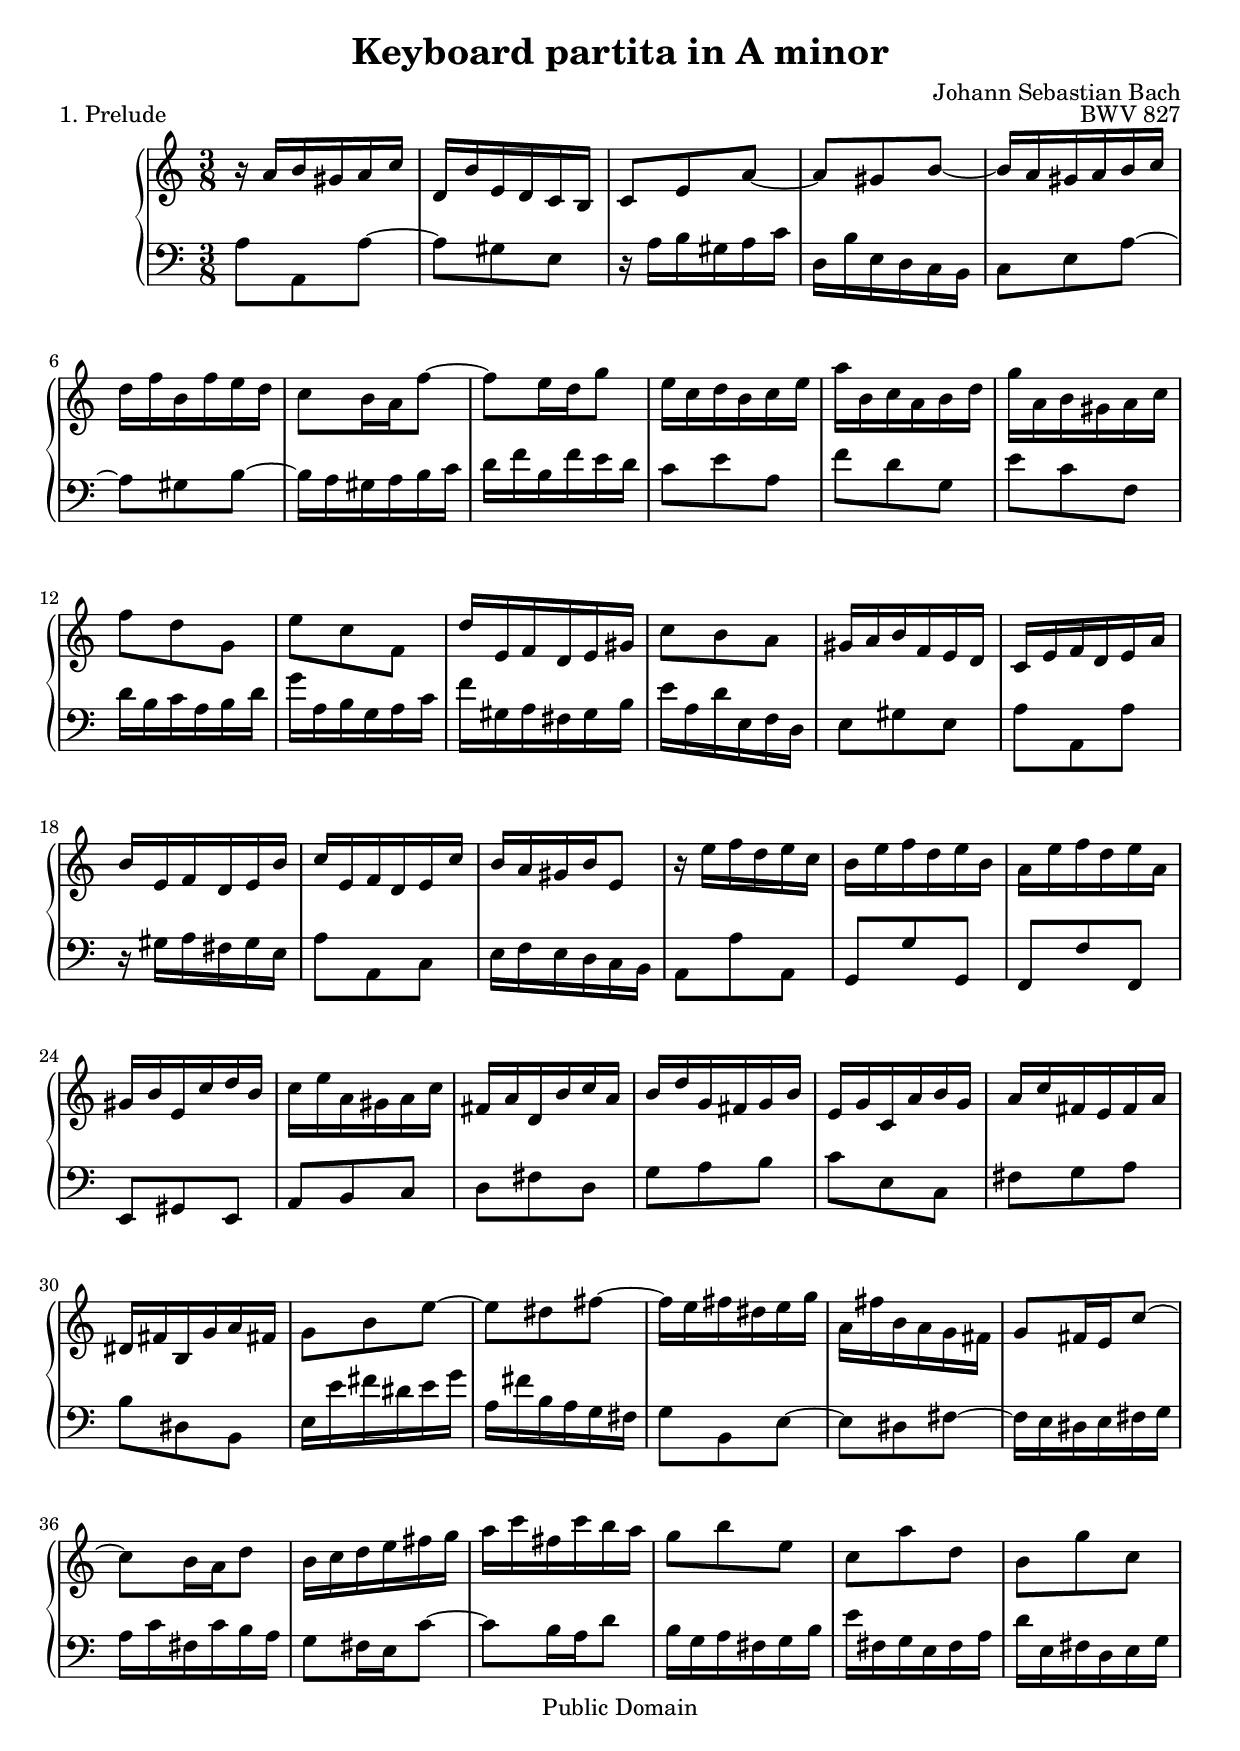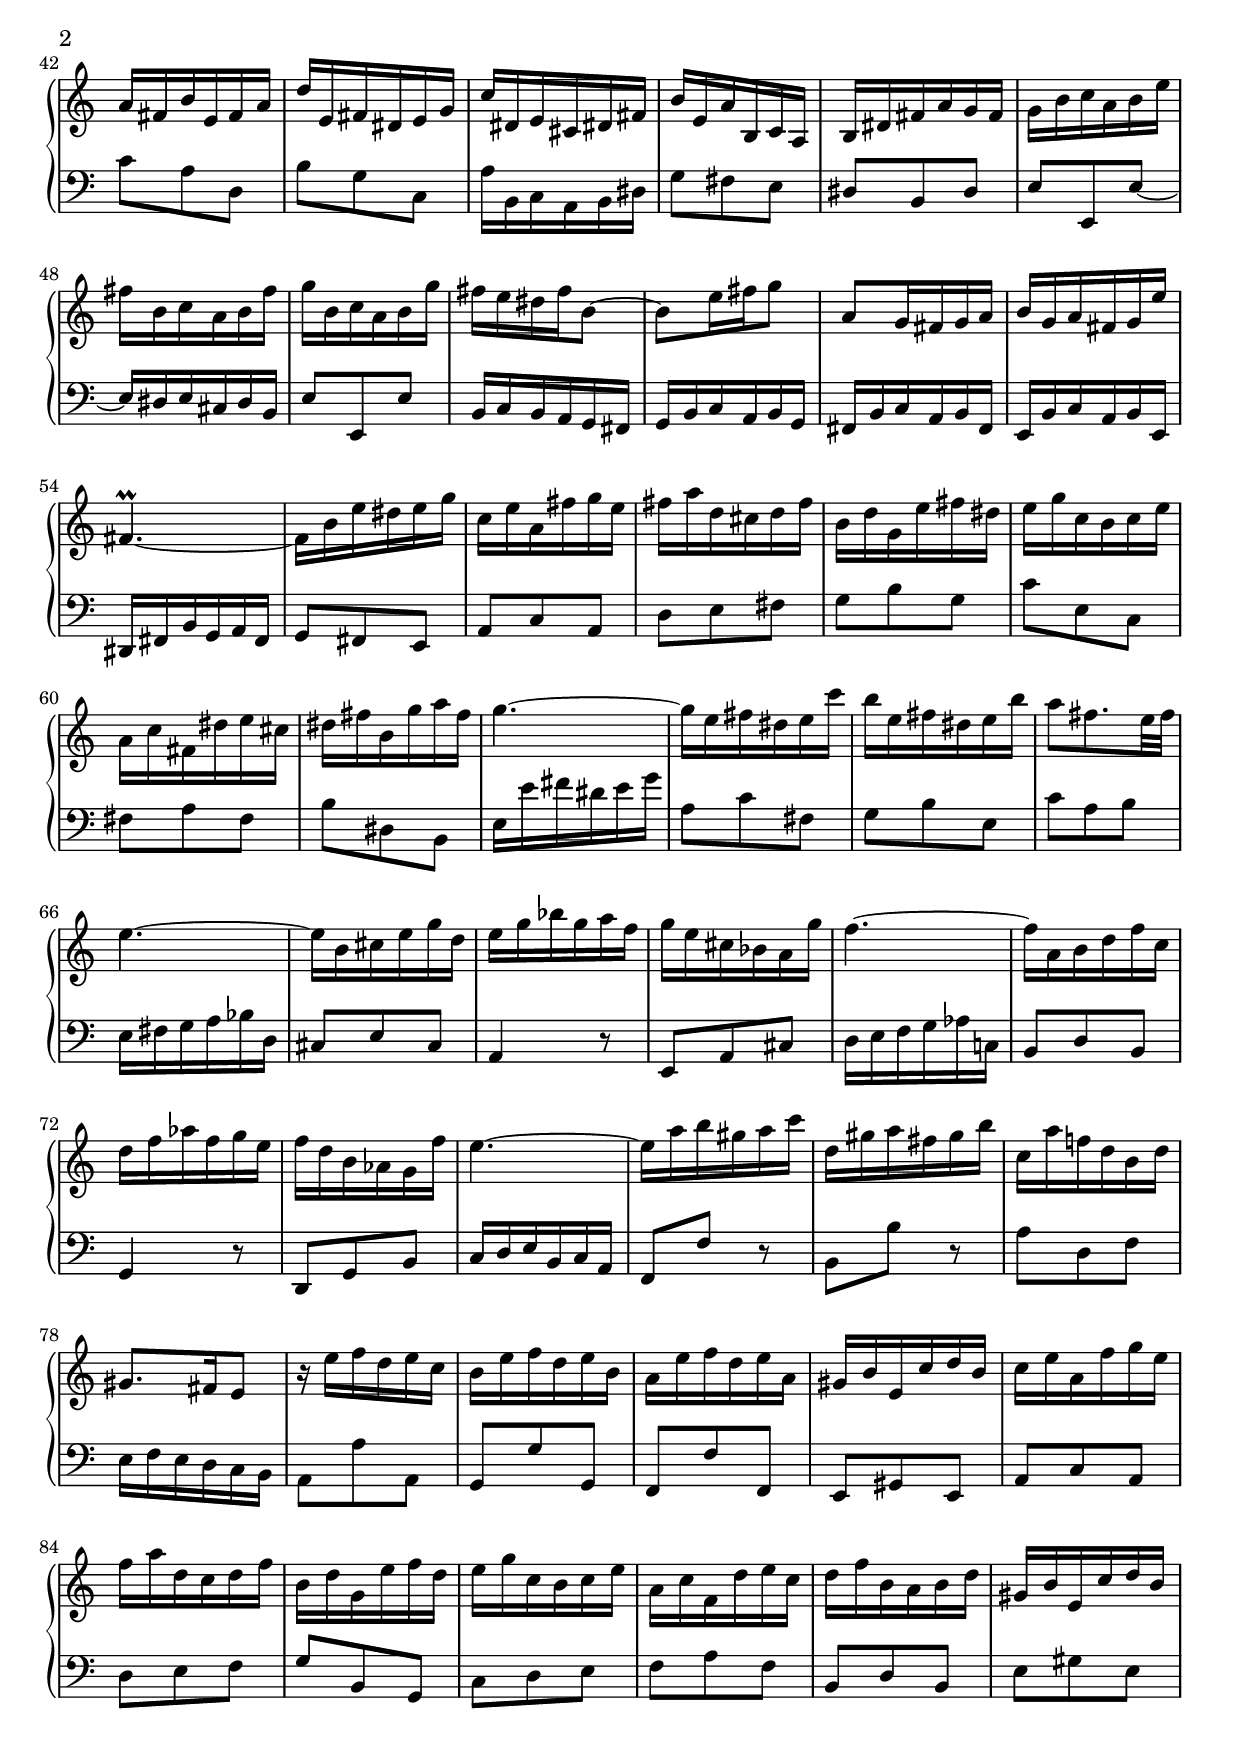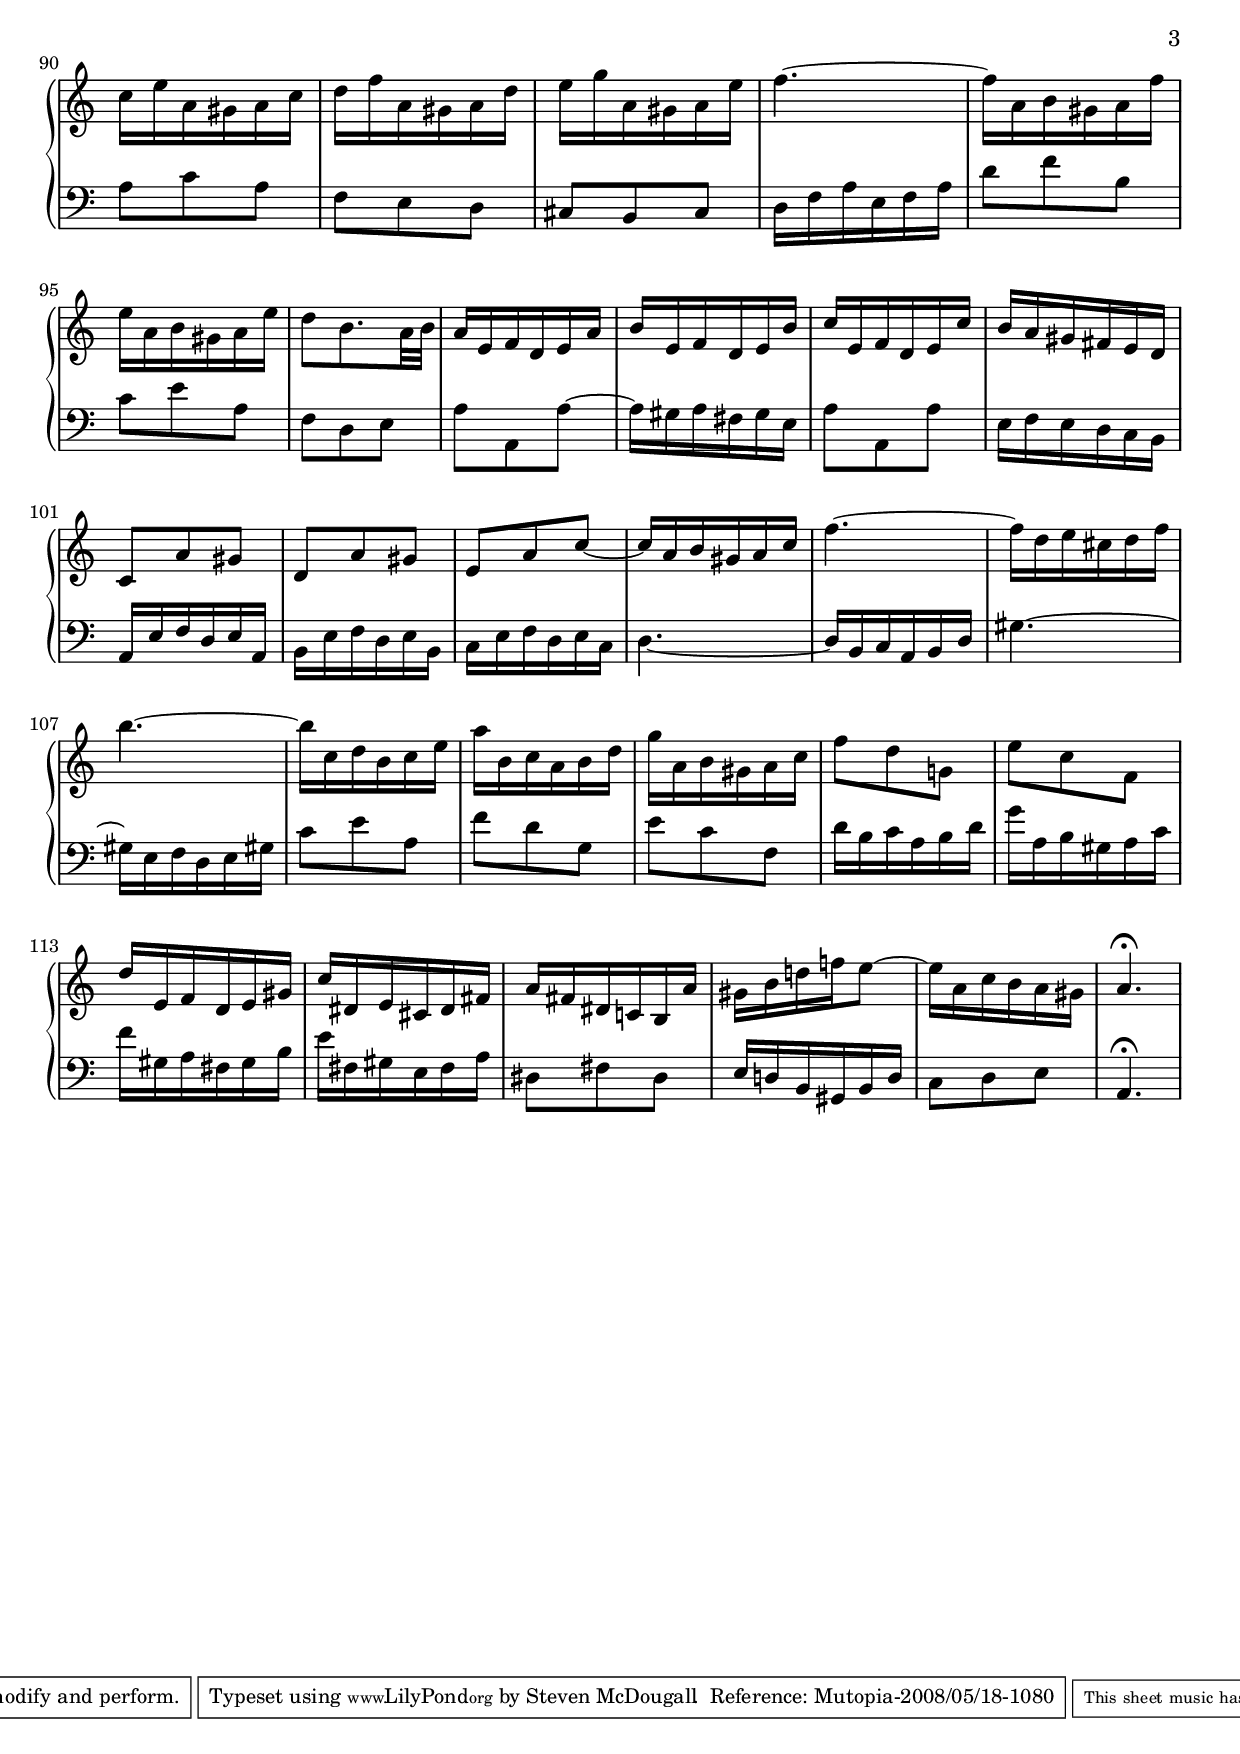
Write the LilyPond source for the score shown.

% This file prints Bach BWV 827, movement 1. Prelude

\version "2.10.33"

\header
{
  title    	    = "Keyboard partita in A minor"
  composer 	    = "Johann Sebastian Bach"
  opus     	    = "BWV 827"
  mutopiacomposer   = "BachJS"
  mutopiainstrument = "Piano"
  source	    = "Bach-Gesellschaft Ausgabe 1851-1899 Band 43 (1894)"
  sourceurl         = "http://imslp.org/wiki/Notebook_for_Anna_Magdalena_Bach_(Bach,_Johann_Sebastian)"
  sourceurltwo      = "http://world.std.com/~swmcd/steven/music/bach/Bach-AnnaMagdalena1725.pdf"
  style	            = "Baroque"
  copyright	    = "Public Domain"
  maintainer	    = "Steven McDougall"
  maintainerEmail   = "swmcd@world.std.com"
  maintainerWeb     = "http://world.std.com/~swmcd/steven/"
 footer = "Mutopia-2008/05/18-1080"
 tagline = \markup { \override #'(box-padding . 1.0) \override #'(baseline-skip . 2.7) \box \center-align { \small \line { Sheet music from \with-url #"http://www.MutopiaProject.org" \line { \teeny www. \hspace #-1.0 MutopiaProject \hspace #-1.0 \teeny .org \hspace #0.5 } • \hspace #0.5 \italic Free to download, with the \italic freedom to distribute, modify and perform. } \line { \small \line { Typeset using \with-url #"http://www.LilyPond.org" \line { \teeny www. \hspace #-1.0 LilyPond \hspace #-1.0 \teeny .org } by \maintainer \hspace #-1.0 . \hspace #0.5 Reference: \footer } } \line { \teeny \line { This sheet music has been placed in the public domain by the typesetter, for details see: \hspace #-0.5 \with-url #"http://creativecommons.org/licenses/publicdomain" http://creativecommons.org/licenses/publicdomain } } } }
}

% Acknowledgments
%
% Wolfgang Suppan <wsu@chello.at>

\include "english.ly"

upper = \relative c'
{
  \clef treble 
  \key a \minor
  \time 3/8

  r16 a' b gs a c      | % 1
  d,16 b' e, d c b     | % 2
  c8 e a ~             | % 3
  a8 gs b ~            | % 4
  b16 a gs a b c       | % 5
  d16 f b, f' e d      | % 6
  c8 b16 a f'8 ~       | % 7

  f8 e16 d g8          | % 8
  e16 c d b c e        | % 9
  a16 b, c a b d       | % 10
  g16 a, b gs a c      | % 11
  f8 d g,              | % 12
  e'8 c f,             | % 13
  d'16 e, f d e gs     | % 14
  c8 b a               | % 15

  gs16 a b f e d       | % 16
  c16 e f d e a        | % 17
  b16e, f d e b'       | % 18
  c16 e, f d e c'      | % 19
  b16 a gs b e,8       | % 20
  r16 e' f d e c       | % 21
  b16 e f d e b        | % 22
  a e' f d e a,        | % 23

  gs16 b e, c' d b     | % 24
  c16 e a, gs a c      | % 25
  fs,16 a d, b' c a    | % 26
  b16 d g, fs g b      | % 27
  e,16 g c, a' b g     | % 28
  a16 c fs, e fs a     | % 29
  ds,16 fs b, g' a fs! | % 30
  g8 b e ~             | % 31

  e8 ds fs ~           | % 32
  fs16 e fs ds e g     | % 33
  a,16 fs' b, a g fs   | % 34
  g8 fs16 e c'8 ~      | % 35
  c8 b16 a d8          | % 36
  b16 c d e fs g       | % 37
  a16 c fs, c' b a     | % 38
  g8 b e,              | % 39

  c8 a' d,             | % 40
  b8 g' c,             | % 41
  a16 fs b e, fs a     | % 42
  d16 e, fs ds e g     | % 43
  c16 ds, e cs ds! fs  | % 44
  b16 e, a b, c a      | % 45
  b16 ds fs a g fs     | % 46
  g16 b c a b e        | % 47

  fs16 b, c a b fs'    | % 48
  g16 b, c a b g'      | % 49
  fs16 e ds fs b,8 ~   | % 50
  b8 e16 fs g8         | % 51
  a,8 g16 fs g a       | % 52
  b16 g a fs g e'      | % 53
  fs,4. \prall ~       | % 54
  fs16 b e ds e g      | % 55

  c,16 e a, fs' g e    | % 56
  fs16 a d, cs d fs    | % 57
  b,16 d g, e' fs ds   | % 58
  e16 g c, b c e       | % 59
  a,16 c fs, ds' e cs  | % 60
  ds16 fs b, g' a fs   | % 61
  g4. ~                | % 62
  g16 e fs ds e c'     | % 63

  b16 e, fs ds e b'    | % 64
  a8 fs8. e32 fs       | % 65
  e4. ~                | % 66
  e16 b cs e g d       | % 67
  e16 g bf g a f       | % 68
  g16 e cs bf a g'     | % 69
  f4. ~                | % 70
  f16 a, b d f c       | % 71

  d16 f af f g e       | % 72
  f16 d b af g f'      | % 73
  e4. ~                | % 74
  e16 a b gs a c       | % 75
  d,16 gs a fs gs b    | % 76
  c,16 a' f! d b d     | % 77
  gs,8. fs16 e8        | % 78
  r16 e' f d e c       | % 79

  b16 e f d e b        | % 80
  a e' f d e a,        | % 81
  gs16 b e, c' d b     | % 82
  c16 e a, f' g e      | % 83
  f16 a d, c d f       | % 84
  b, d g, e' f d       | % 85
  e16 g c, b c e       | % 86
  a,16 c f, d' e c     | % 87

  d16 f b, a b d       | % 88
  gs,16 b e, c' d b    | % 89
  c16 e a, gs a c      | % 90
  d16 f a, gs a d      | % 91
  e16 g a, gs a e'     | % 92
  f4. ~                | % 93
  f16 a, b gs a f'     | % 94
  e a, b gs a e'       | % 95

  d8 b8. a32 b         | % 96
  a16 e f d e a        | % 97
  b16 e, f d e b'      | % 98
  c16 e, f d e c'      | % 99
  b16 a gs fs e d      | % 100
  c8 a' gs             | % 101
  d8 a' gs             | % 102
  e8 a c ~             | % 103

  c16 a b gs a c       | % 104
  f4. ~                | % 105
  f16 d e cs d f       | % 106
  b4. ~                | % 107
  b16 c, d b c e       | % 108
  a16 b, c a b d       | % 109
  g16 a, b gs a c      | % 110

  f8 d g,!             | % 111
  e' c f,              | % 112
  d'16 e, f d e gs     | % 113
  c16 ds, e cs ds fs   | % 114
  a16 fs ds c! b a'    | % 115
  gs16 b d! f! e8 ~    | % 116
  e16 a, c b a gs      | % 117
  a4. \fermata         | % 118
}

lower =
{
  \clef bass
  \key a \minor
  \time 3/8

  a8 a, a ~ 	       	 | % 1
  a gs e    	       	 | % 2
  r16 a b gs a c'      	 | % 3
  d16 b e d c b,       	 | % 4
  c8 e a ~             	 | % 5
  a8 gs b ~            	 | % 6
  b16 a gs a b c'      	 | % 7

  d'16 f' b f' e' d'   	 | % 8
  c'8 e' a             	 | % 9
  f'8 d' g             	 | % 10
  e'8 c' f             	 | % 11
  d'16 b c' a b d'     	 | % 12
  g'16 a b g a c'      	 | % 13
  f'16 gs a fs gs b    	 | % 14
  e'16 a d' e f d      	 | % 15

  e8 gs e              	 | % 16
  a a, a               	 | % 17
  r16 gs a fs gs e     	 | % 18 the rest is missing in the source
  a8 a, c              	 | % 19
  e16 f e d c b,       	 | % 20
  a,8 a a,             	 | % 21
  g,8 g g,             	 | % 22
  f,8 f f,             	 | % 23

  e,8 gs, e,           	 | % 24
  a,8 b, c             	 | % 25
  d8 fs d              	 | % 26
  g8 a b               	 | % 27
  c'8 e c              	 | % 28
  fs8 g a              	 | % 29
  b8 ds b,             	 | % 30
  e16 e' fs' ds' e' g' 	 | % 31

  a16 fs' b a g fs     	 | % 32
  g8 b, e ~            	 | % 33
  e8 ds fs ~           	 | % 34
  fs16 e ds e fs g     	 | % 35
  a16 c' fs c' b a     	 | % 36
  g8 fs16 e c'8 ~      	 | % 37
  c'8 b16 a d'8        	 | % 38
  b16 g a fs g b       	 | % 39

  e'16 fs g e fs a     	 | % 40
  d'16 e fs d e g      	 | % 41
  c'8 a d              	 | % 42
  b8 g c               	 | % 43
  a16 b, c a, b, ds    	 | % 44
  g8 fs e              	 | % 45
  ds8 b, ds            	 | % 46
  e8 e, e ~            	 | % 47

  e16 ds e cs ds b,    	 | % 48
  e8 e, e              	 | % 49
  b,16 c b, a, g, fs,  	 | % 50
  g,16 b, c a, b, g,   	 | % 51
  fs,16 b, c a, b, fs,	 | % 52
  e,16 b, c a, b, e,     | % 53
  ds,16 fs, b, g, a, fs, | % 54
  g,8 fs, e,             | % 55

  a,8 c a,               | % 56
  d8 e fs                | % 57
  g8 b g                 | % 58
  c'8 e c                | % 59
  fs8 a fs               | % 60
  b8 ds b,               | % 61
  e16 e' fs' ds' e' g'   | % 62
  a8 c' fs               | % 63

  g8 b e                 | % 64
  c'8 a b                | % 65
  e16 fs g a bf d        | % 66
  cs8 e cs               | % 67
  a,4 r8                 | % 68
  e,8 a, cs              | % 69
  d16 e f g af c!        | % 70
  b,8 d b,               | % 71

  g,4 r8                 | % 72
  d,8 g, b,              | % 73
  c16 d e b, c a,        | % 74
  f,8 f r                | % 75
  b,8 b r                | % 76
  a8 d f                 | % 77
  e16 f e d c b,         | % 78
  a,8 a a,               | % 79

  g,8 g g,               | % 80
  f,8 f f,               | % 81
  e,8 gs, e,             | % 82
  a,8 c a,               | % 83
  d8 e f                 | % 84
  g8 b, g,               | % 85
  c8 d e                 | % 86
  f8 a f                 | % 87

  b,8 d b,               | % 88
  e8 gs e                | % 89
  a8 c' a                | % 90
  f8 e d                 | % 91
  cs8 b, cs              | % 92
  d16 f a e f a          | % 93
  d'8 f' b               | % 94
  c'8 e' a               | % 95

  f8 d e                 | % 96
  a8 a, a ~              | % 97
  a16 gs a fs gs e       | % 98
  a8 a, a                | % 99
  e16 f e d c b,         | % 100
  a,16 e f d e a,        | % 101
  b,16 e f d e b,        | % 102
  c16 e f d e c          | % 103

  d4. ~                  | % 104
  d16 b, c a, b, d       | % 105
  gs4. ~                 | % 106
  gs16 e f d e gs        | % 107
  c'8 e' a               | % 108
  f'8 d' g               | % 109
  e'8 c' f               | % 110

  d'16 b c' a b d'       | % 111
  g'16 a b gs a c'       | % 112
  f'16 gs a fs gs b      | % 113
  e'16 fs gs e fs a      | % 114
  ds8 fs ds              | % 115
  e16 d! b, gs, b, d     | % 116
  c8 d e                 | % 117
  a,4. \fermata          | % 118
}

\score 
{
  \new PianoStaff 
  <<
    \new Staff = "upper" \upper
    \new Staff = "lower" \lower
  >>
  
  \layout { }
  \header { piece = "1. Prelude" }
  \midi   { }
}
